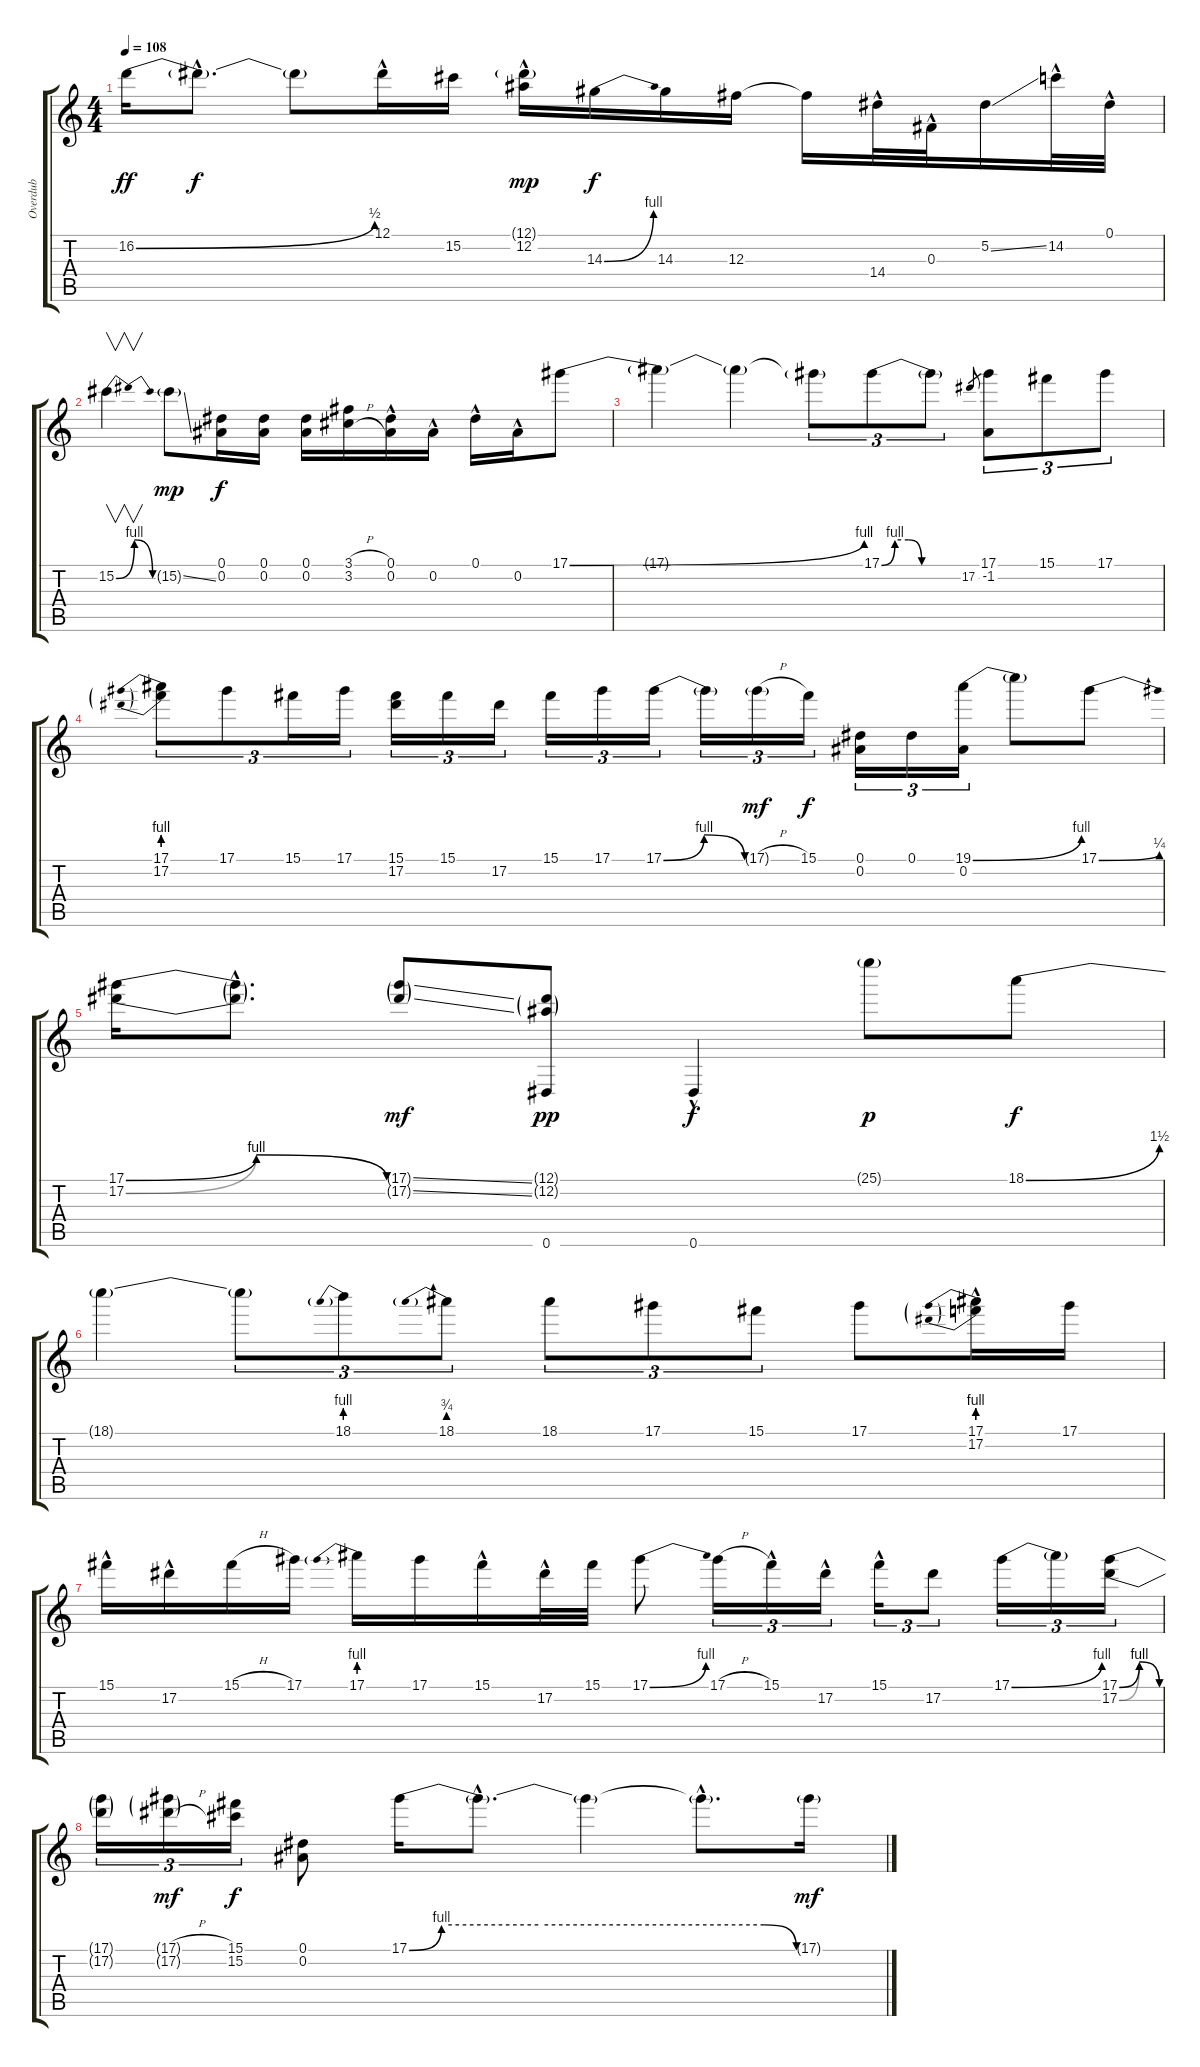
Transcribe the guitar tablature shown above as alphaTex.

\track ("Overdub" "Overdub") {instrument fretlessbass}
\staff {score tabs}
\tuning (Eb4 Bb3 Gb3 Db3 Ab2 Eb2) {hide}
\ts (4 4)
\tempo 108
\clef g2
\ks c
16.2{be (bend 0 0 60 2)}.16{dy ff} 16.2{hac t}.8{d dy f} 16.2{t}.8 12.1{hac}.16 15.2.16 (12.1{g hac} 12.2{hac}).16{dy mp} 14.3{be (bend 0 0 60 4)}.16{dy f} 14.3.16 12.3.16 12.3{t}.16 14.4{hac}.32 0.3{hac}.32 5.2{ss}.16 14.2{hac}.32 0.1{hac}.32 |
15.2{be (bendrelease 0 0 30 4 55 4 60 0)}.4{v} 15.2{ss g}.8{dy mp} (0.1 0.2).16{dy f} (0.1 0.2).16 (0.1 0.2).16 (3.1{h} 3.2{h}).16 (0.1{hac} 0.2).16 0.2{hac}.16 0.1{hac}.16 0.2{hac}.16 17.1{be (bend 0 0 60 4)}.8 |
17.1{t}.4 17.1{t}.4 17.1{t}.8{tu (3 2)} 17.1{be (custom 0 0 10 4 20 4 30 0 60 0)}.8{tu (3 2)} 17.1{t}.8{tu (3 2)} 17.2.8{gr} (17.1 -1.2).8{tu (3 2)} 15.1.8{tu (3 2)} 17.1.8{tu (3 2)} |
(17.1{be (prebend 0 4 60 4)} 17.2{be (prebend 0 4 60 4)}).8{tu (3 2)} 17.1.8{tu (3 2)} 15.1.16{tu (3 2)} 17.1.16{tu (3 2)} (15.1 17.2).16{tu (3 2)} 15.1.16{tu (3 2)} 17.2.16{tu (3 2)} 15.1.16{tu (3 2)} 17.1.16{tu (3 2)} 17.1{be (bendrelease 0 0 15 4 30 4 60 0)}.16{tu (3 2)} 17.1{t}.16{tu (3 2)} 17.1{h g}.16{tu (3 2) dy mf} 15.1.16{tu (3 2) dy f} (0.1 0.2).16{tu (3 2)} 0.1.16{tu (3 2)} (19.1{be (bend 0 0 60 4)} 0.2).16{tu (3 2)} 19.1{t}.8 17.1{be (bend 0 0 60 1)}.8 |
(17.1{be (bendrelease 0 0 15 4 53 4 60 0)} 17.2{be (bendrelease 0 0 15 4 53 4 60 0)}).16 (17.1{hac t} 17.2{hac t}).8{d} (17.1{ss g} 17.2{ss g}).8{dy mf} (12.1{g} 12.2{g} 0.6).8{dy pp} 0.6{hac}.4{dy f} 25.1{g}.8{dy p} 18.1{be (bend 0 0 60 6)}.8{dy f} |
18.1{t}.4 18.1{t}.8{tu (3 2)} 18.1{be (prebend 0 4 60 4)}.8{tu (3 2)} 18.1{be (prebend 0 3 60 3)}.8{tu (3 2)} 18.1.8{tu (3 2)} 17.1.8{tu (3 2)} 15.1.8{tu (3 2)} 17.1.8 (17.1{be (prebend 0 4 60 4)} 17.2{be (prebend 0 4 60 4) hac}).16 17.1.16 |
15.1{hac}.16 17.2{hac}.16 15.1{h}.16 17.1.16 17.1{be (prebend 0 4 60 4)}.16 17.1.16 15.1{hac}.16 17.2{hac}.32 15.1.32 17.1{be (bend 0 0 60 4)}.8 17.1{h}.16{tu (3 2)} 15.1{hac}.16{tu (3 2)} 17.2{hac}.16{tu (3 2)} 15.1{hac}.16{tu (3 2)} 17.2.8{tu (3 2)} 17.1{be (bend 0 0 60 4)}.16{tu (3 2)} 17.1{t}.16{tu (3 2)} (17.1{be (bendrelease 0 0 15 4 30 4 60 0)} 17.2{be (bendrelease 0 0 15 4 30 4 60 0)}).16{tu (3 2)} |
(17.1{t} 17.2{t}).16{tu (3 2)} (17.1{h g} 17.2{h g}).16{tu (3 2) dy mf} (15.1 15.2).16{tu (3 2) dy f} (0.1 0.2).8 17.1{be (custom 0 0 5 4 20 4 55 4 60 0)}.16 17.1{hac t}.8{d} 17.1{t}.4 17.1{hac t}.8{d} 17.1{g}.16{dy mf}
